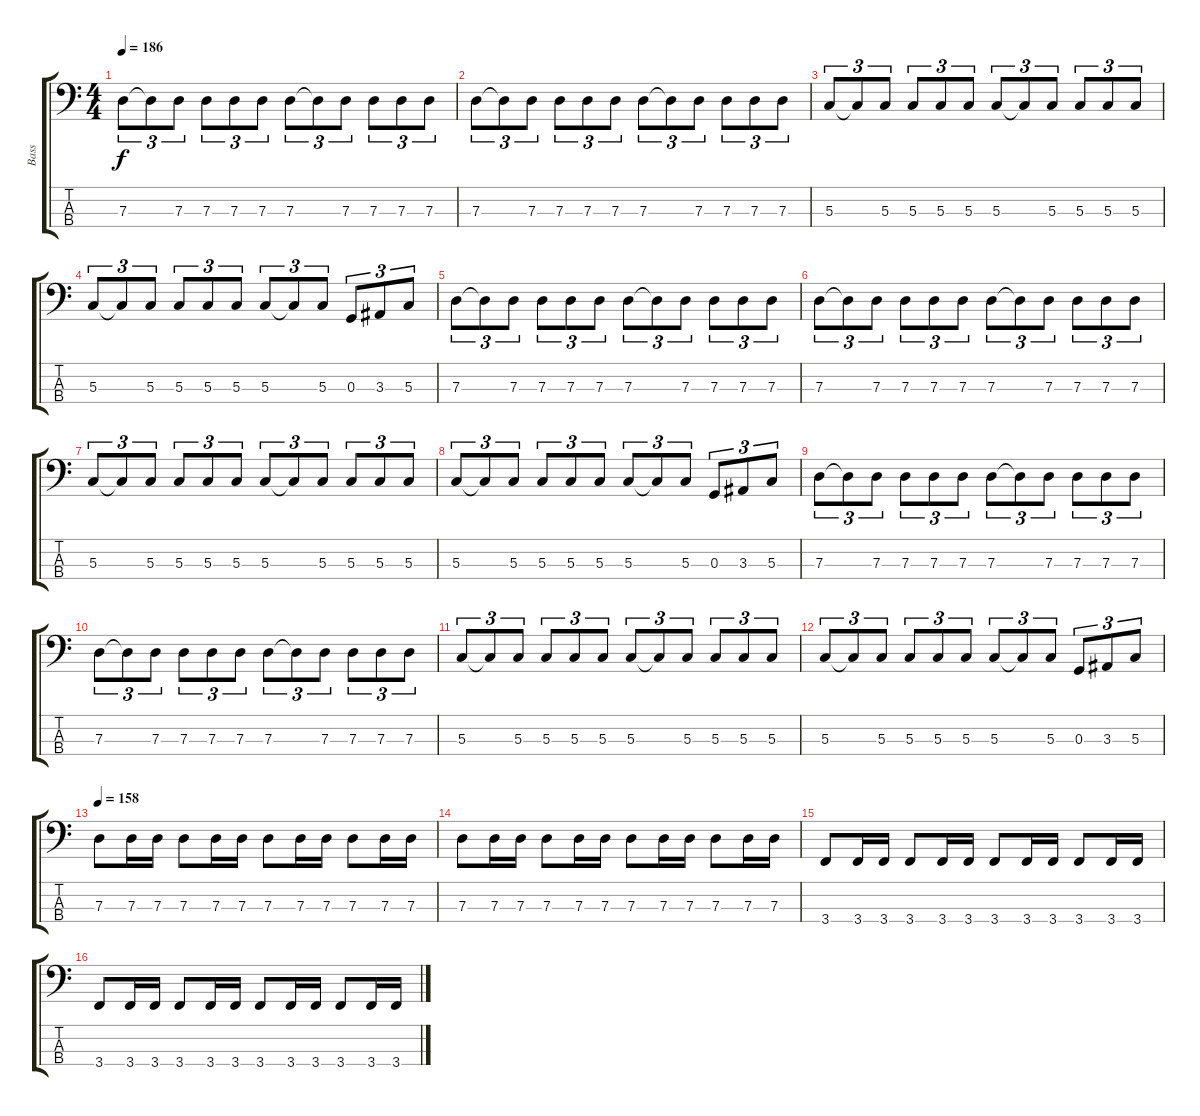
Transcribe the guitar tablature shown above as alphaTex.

\track ("Bass" "Bass") {instrument electricbasspick}
\staff {score tabs}
\tuning (F2 C2 G1 D1) {hide}
\ts (4 4)
\tempo 186
\clef f4
\ks c
7.3.8{tu (3 2) dy f} 7.3{t}.8{tu (3 2)} 7.3.8{tu (3 2)} 7.3.8{tu (3 2)} 7.3.8{tu (3 2)} 7.3.8{tu (3 2)} 7.3.8{tu (3 2)} 7.3{t}.8{tu (3 2)} 7.3.8{tu (3 2)} 7.3.8{tu (3 2)} 7.3.8{tu (3 2)} 7.3.8{tu (3 2)} |
7.3.8{tu (3 2)} 7.3{t}.8{tu (3 2)} 7.3.8{tu (3 2)} 7.3.8{tu (3 2)} 7.3.8{tu (3 2)} 7.3.8{tu (3 2)} 7.3.8{tu (3 2)} 7.3{t}.8{tu (3 2)} 7.3.8{tu (3 2)} 7.3.8{tu (3 2)} 7.3.8{tu (3 2)} 7.3.8{tu (3 2)} |
5.3.8{tu (3 2)} 5.3{t}.8{tu (3 2)} 5.3.8{tu (3 2)} 5.3.8{tu (3 2)} 5.3.8{tu (3 2)} 5.3.8{tu (3 2)} 5.3.8{tu (3 2)} 5.3{t}.8{tu (3 2)} 5.3.8{tu (3 2)} 5.3.8{tu (3 2)} 5.3.8{tu (3 2)} 5.3.8{tu (3 2)} |
5.3.8{tu (3 2)} 5.3{t}.8{tu (3 2)} 5.3.8{tu (3 2)} 5.3.8{tu (3 2)} 5.3.8{tu (3 2)} 5.3.8{tu (3 2)} 5.3.8{tu (3 2)} 5.3{t}.8{tu (3 2)} 5.3.8{tu (3 2)} 0.3.8{tu (3 2)} 3.3.8{tu (3 2)} 5.3.8{tu (3 2)} |
7.3.8{tu (3 2)} 7.3{t}.8{tu (3 2)} 7.3.8{tu (3 2)} 7.3.8{tu (3 2)} 7.3.8{tu (3 2)} 7.3.8{tu (3 2)} 7.3.8{tu (3 2)} 7.3{t}.8{tu (3 2)} 7.3.8{tu (3 2)} 7.3.8{tu (3 2)} 7.3.8{tu (3 2)} 7.3.8{tu (3 2)} |
7.3.8{tu (3 2)} 7.3{t}.8{tu (3 2)} 7.3.8{tu (3 2)} 7.3.8{tu (3 2)} 7.3.8{tu (3 2)} 7.3.8{tu (3 2)} 7.3.8{tu (3 2)} 7.3{t}.8{tu (3 2)} 7.3.8{tu (3 2)} 7.3.8{tu (3 2)} 7.3.8{tu (3 2)} 7.3.8{tu (3 2)} |
5.3.8{tu (3 2)} 5.3{t}.8{tu (3 2)} 5.3.8{tu (3 2)} 5.3.8{tu (3 2)} 5.3.8{tu (3 2)} 5.3.8{tu (3 2)} 5.3.8{tu (3 2)} 5.3{t}.8{tu (3 2)} 5.3.8{tu (3 2)} 5.3.8{tu (3 2)} 5.3.8{tu (3 2)} 5.3.8{tu (3 2)} |
5.3.8{tu (3 2)} 5.3{t}.8{tu (3 2)} 5.3.8{tu (3 2)} 5.3.8{tu (3 2)} 5.3.8{tu (3 2)} 5.3.8{tu (3 2)} 5.3.8{tu (3 2)} 5.3{t}.8{tu (3 2)} 5.3.8{tu (3 2)} 0.3.8{tu (3 2)} 3.3.8{tu (3 2)} 5.3.8{tu (3 2)} |
7.3.8{tu (3 2)} 7.3{t}.8{tu (3 2)} 7.3.8{tu (3 2)} 7.3.8{tu (3 2)} 7.3.8{tu (3 2)} 7.3.8{tu (3 2)} 7.3.8{tu (3 2)} 7.3{t}.8{tu (3 2)} 7.3.8{tu (3 2)} 7.3.8{tu (3 2)} 7.3.8{tu (3 2)} 7.3.8{tu (3 2)} |
7.3.8{tu (3 2)} 7.3{t}.8{tu (3 2)} 7.3.8{tu (3 2)} 7.3.8{tu (3 2)} 7.3.8{tu (3 2)} 7.3.8{tu (3 2)} 7.3.8{tu (3 2)} 7.3{t}.8{tu (3 2)} 7.3.8{tu (3 2)} 7.3.8{tu (3 2)} 7.3.8{tu (3 2)} 7.3.8{tu (3 2)} |
5.3.8{tu (3 2)} 5.3{t}.8{tu (3 2)} 5.3.8{tu (3 2)} 5.3.8{tu (3 2)} 5.3.8{tu (3 2)} 5.3.8{tu (3 2)} 5.3.8{tu (3 2)} 5.3{t}.8{tu (3 2)} 5.3.8{tu (3 2)} 5.3.8{tu (3 2)} 5.3.8{tu (3 2)} 5.3.8{tu (3 2)} |
5.3.8{tu (3 2)} 5.3{t}.8{tu (3 2)} 5.3.8{tu (3 2)} 5.3.8{tu (3 2)} 5.3.8{tu (3 2)} 5.3.8{tu (3 2)} 5.3.8{tu (3 2)} 5.3{t}.8{tu (3 2)} 5.3.8{tu (3 2)} 0.3.8{tu (3 2)} 3.3.8{tu (3 2)} 5.3.8{tu (3 2)} |
\tempo 158
7.3.8 7.3.16 7.3.16 7.3.8 7.3.16 7.3.16 7.3.8 7.3.16 7.3.16 7.3.8 7.3.16 7.3.16 |
7.3.8 7.3.16 7.3.16 7.3.8 7.3.16 7.3.16 7.3.8 7.3.16 7.3.16 7.3.8 7.3.16 7.3.16 |
3.4.8 3.4.16 3.4.16 3.4.8 3.4.16 3.4.16 3.4.8 3.4.16 3.4.16 3.4.8 3.4.16 3.4.16 |
3.4.8 3.4.16 3.4.16 3.4.8 3.4.16 3.4.16 3.4.8 3.4.16 3.4.16 3.4.8 3.4.16 3.4.16
